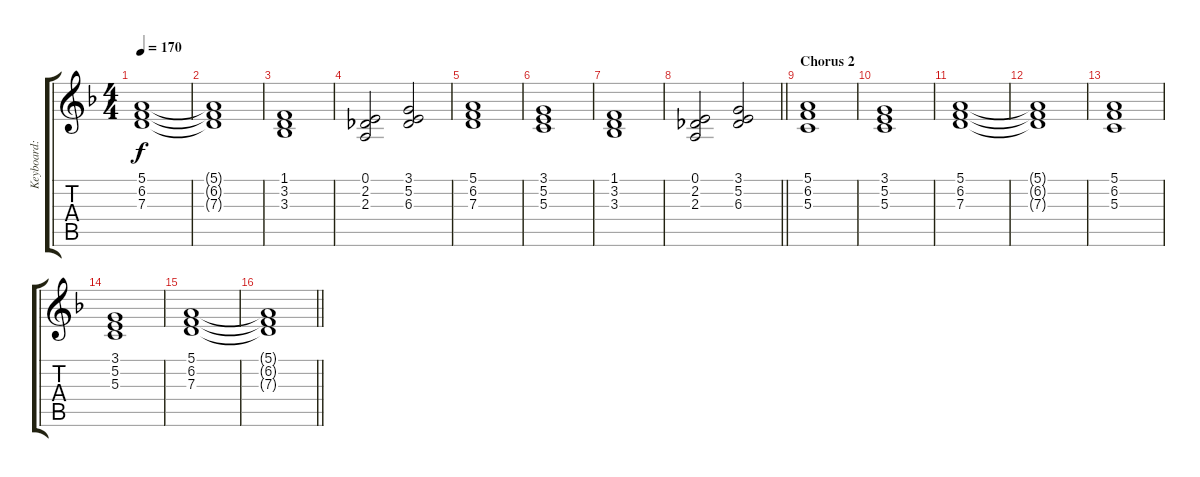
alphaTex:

\track ("Keyboard: Juha Mäenpää" "Keyboard: ") {instrument stringensemble1}
\staff {score tabs}
\tuning (E4 B3 G3 D3 A2 E2) {hide}
\ts (4 4)
\tempo 170
\clef g2
\ks dminor
(5.1 6.2 7.3).1{dy f} |
(5.1{t} 6.2{t} 7.3{t}).1 |
(1.1 3.2 3.3).1 |
(0.1 2.2 2.3).2 (3.1 5.2 6.3).2 |
(5.1 6.2 7.3).1 |
(3.1 5.2 5.3).1 |
(1.1 3.2 3.3).1 |
\barLineRight lightlight
(0.1 2.2 2.3).2 (3.1 5.2 6.3).2 |
\section ("" "Chorus 2")
(5.1 6.2 5.3).1 |
(3.1 5.2 5.3).1 |
(5.1 6.2 7.3).1 |
(5.1{t} 6.2{t} 7.3{t}).1 |
(5.1 6.2 5.3).1 |
(3.1 5.2 5.3).1 |
(5.1 6.2 7.3).1 |
\barLineRight lightlight
(5.1{t} 6.2{t} 7.3{t}).1
